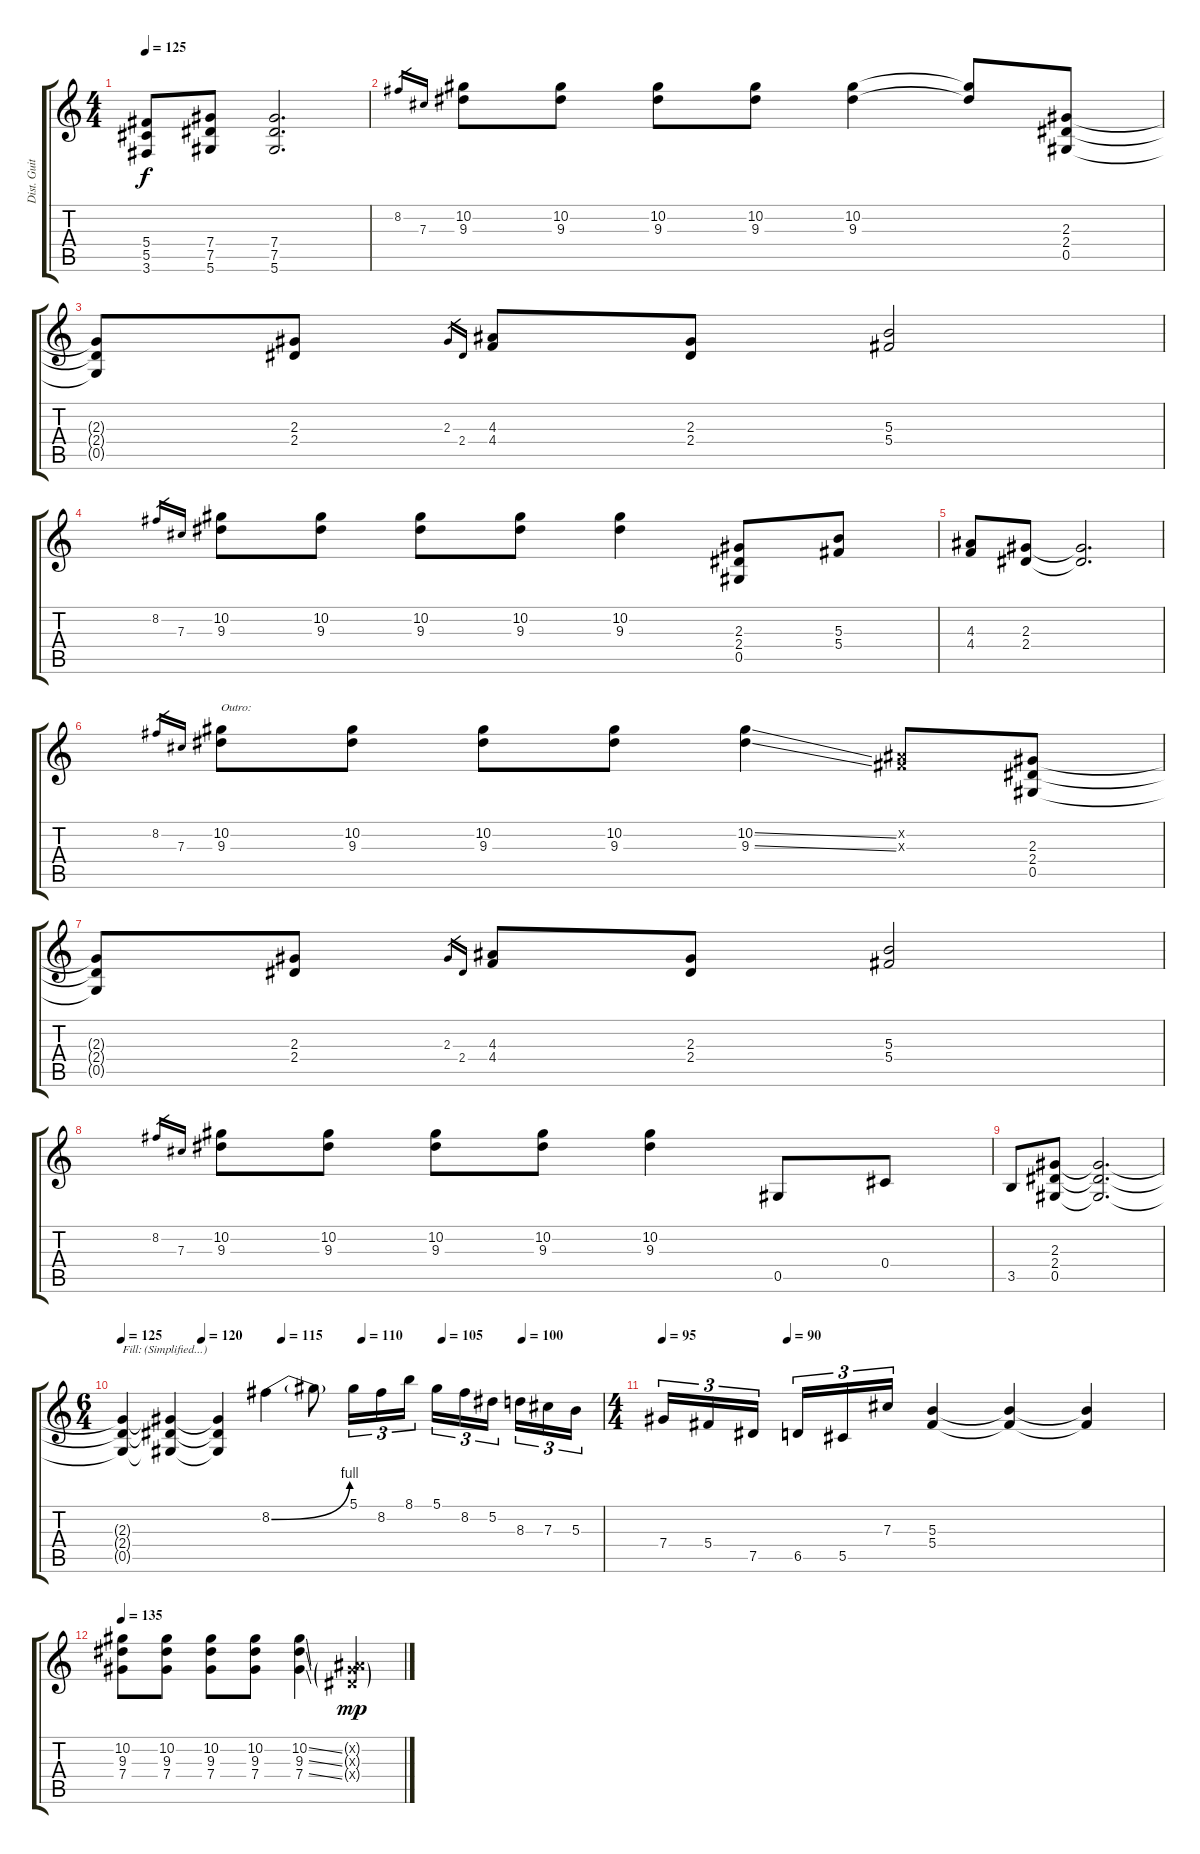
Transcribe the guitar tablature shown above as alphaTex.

\track ("Dist. Guitar 1" "Dist. Guit") {instrument distortionguitar}
\staff {score tabs}
\tuning (Eb4 Bb3 Gb3 Db3 Ab2 Eb2) {hide}
\ts (4 4)
\tempo 125
\clef g2
\ks c
(5.4{t} 5.5{t} 3.6{t}).8{dy f} (7.4 7.5 5.6).8 (7.4 7.5 5.6).2{d} |
8.2.16{gr} 7.3.16{gr} (10.2 9.3).8 (10.2 9.3).8 (10.2 9.3).8 (10.2 9.3).8 (10.2 9.3).4 (10.2{t} 9.3{t}).8 (2.3 2.4 0.5).8 |
(2.3{t} 2.4{t} 0.5{t}).8 (2.3 2.4).8 2.3.16{gr} 2.4.16{gr} (4.3 4.4).8 (2.3 2.4).8 (5.3 5.4).2 |
8.2.16{gr} 7.3.16{gr} (10.2 9.3).8 (10.2 9.3).8 (10.2 9.3).8 (10.2 9.3).8 (10.2 9.3).4 (2.3 2.4 0.5).8 (5.3 5.4).8 |
(4.3 4.4).8 (2.3 2.4).8 (2.3{t} 2.4{t}).2{d} |
8.2.16{gr} 7.3.16{gr} (10.2 9.3).8{txt "Outro:"} (10.2 9.3).8 (10.2 9.3).8 (10.2 9.3).8 (10.2{ss} 9.3{ss}).4 (0.2{x} 0.3{x}).8 (2.3 2.4 0.5).8 |
(2.3{t} 2.4{t} 0.5{t}).8 (2.3 2.4).8 2.3.16{gr} 2.4.16{gr} (4.3 4.4).8 (2.3 2.4).8 (5.3 5.4).2 |
8.2.16{gr} 7.3.16{gr} (10.2 9.3).8 (10.2 9.3).8 (10.2 9.3).8 (10.2 9.3).8 (10.2 9.3).4 0.5.8 0.4.8 |
3.5.8 (2.3 2.4 0.5).8 (2.3{t} 2.4{t} 0.5{t}).2{d} |
\ts (6 4)
\tempo 125
\tempo (120 0.16666666666666666)
\tempo (115 0.3333333333333333)
\tempo (110 0.5)
\tempo (105 0.6666666666666666)
\tempo (100 0.8333333333333334)
(2.3{t} 2.4{t} 0.5{t}).4{txt "Fill: (Simplified...)"} (2.3{t} 2.4{t} 0.5{t}).4 (2.3{t} 2.4{t} 0.5{t}).4 8.2{be (bend 0 0 60 4)}.4 8.2{t}.8 5.1.16{tu (3 2)} 8.2.16{tu (3 2)} 8.1.16{tu (3 2) beam splitsecondary} 5.1.16{tu (3 2)} 8.2.16{tu (3 2)} 5.2.16{tu (3 2) beam splitsecondary} 8.3.16{tu (3 2)} 7.3.16{tu (3 2)} 5.3.16{tu (3 2)} |
\ts (4 4)
\tempo 95
\tempo (90 0.25)
7.4.16{tu (3 2)} 5.4.16{tu (3 2)} 7.5.16{tu (3 2) beam splitsecondary} 6.5.16{tu (3 2)} 5.5.16{tu (3 2)} 7.3.16{tu (3 2)} (5.3 5.4).4 (5.3{t} 5.4{t}).4 (5.3{t} 5.4{t}).4 |
\tempo 135
(10.2 9.3 7.4).8 (10.2 9.3 7.4).8 (10.2 9.3 7.4).8 (10.2 9.3 7.4).8 (10.2{ss} 9.3{ss} 7.4{ss}).4 (0.2{g x} 2.3{g x} 2.4{g x}).4{dy mp}
